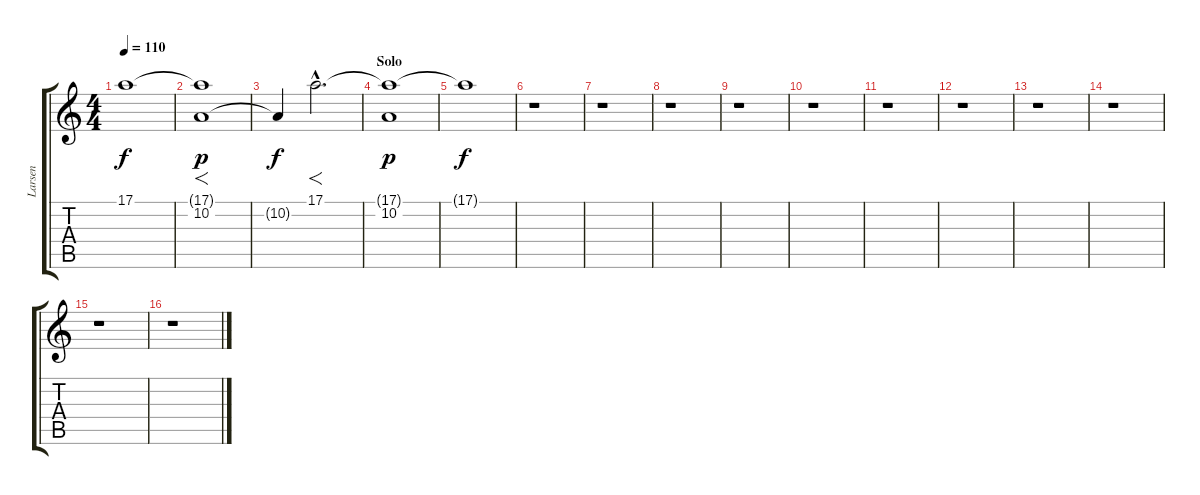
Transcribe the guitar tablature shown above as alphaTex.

\track ("Larsen" "Larsen") {instrument flute}
\staff {score tabs}
\tuning (E4 B3 G3 D3 A2 E2) {hide}
\ts (4 4)
\tempo 110
\clef g2
\ks c
17.1.1{dy f} |
(17.1{t} 10.2).1{f dy p} |
10.2{t}.4{dy f} 17.1{hac}.2{f d} |
\section ("" "Solo")
(17.1{t} 10.2).1{dy p} |
17.1{t}.1{dy f} |
r.1 |
r.1 |
r.1 |
r.1 |
r.1 |
r.1 |
r.1 |
r.1 |
r.1 |
r.1 |
r.1
